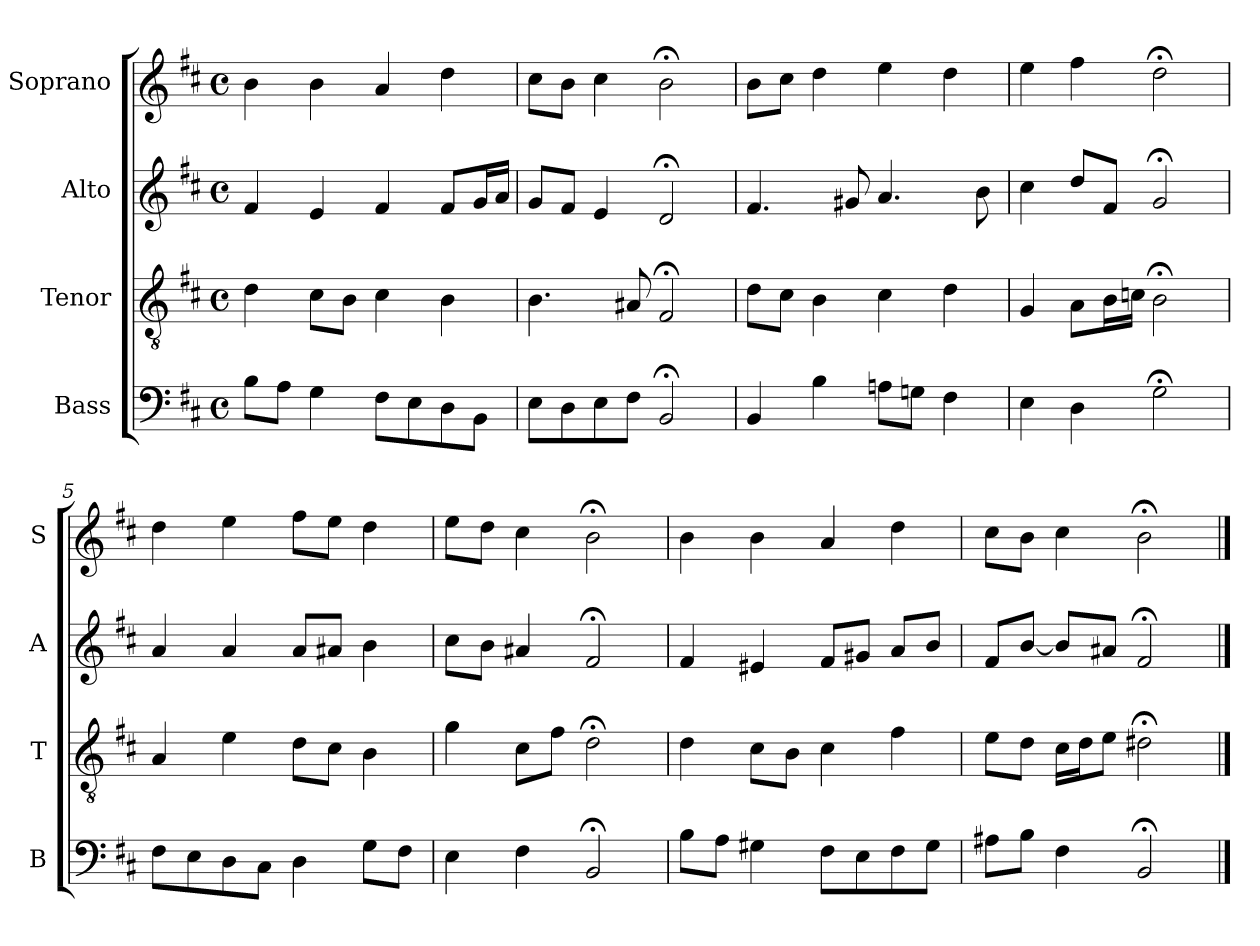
**kern	**kern	**kern	**kern
*part4	*part3	*part2	*part1
*staff4	*staff3	*staff2	*staff1
*I"Bass	*I"Tenor	*I"Alto	*I"Soprano
*I'B	*I'T	*I'A	*I'S
*clefF4	*clefGv2	*clefG2	*clefG2
*k[f#c#]	*k[f#c#]	*k[f#c#]	*k[f#c#]
*b:	*b:	*b:	*b:
*M4/4	*M4/4	*M4/4	*M4/4
*met(c)	*met(c)	*met(c)	*met(c)
*MM100	*MM100	*MM100	*MM100
=1	=1	=1	=1
8BL	4d	4f#	4b
8AJ	.	.	.
4G	8c#L	4e	4b
.	8BJ	.	.
8F#L	4c#	4f#	4a
8E	.	.	.
8D	4B	8f#L	4dd
8BBJ	.	16gL	.
.	.	16aJJ	.
=2	=2	=2	=2
8EL	4.B	8gL	8cc#L
8D	.	8f#J	8bJ
8E	.	4e	4cc#
8F#J	8A#X	.	.
2BB;<	2F#;<	2d;<	2b;<
=3	=3	=3	=3
4BB	8dL	4.f#	8bL
.	8c#J	.	8cc#J
4B	4B	.	4dd
.	.	8g#X	.
8AnL	4c#	4.a	4ee
8GnJ	.	.	.
4F#	4d	.	4dd
.	.	8b	.
=4	=4	=4	=4
4E	4G	4cc#	4ee
4D	8AL	8ddL	4ff#
.	16BL	8f#J	.
.	16cnJJ	.	.
2G;<	2B;<	2g;<	2dd;<
=5	=5	=5	=5
8F#L	4A	4a	4dd
8E	.	.	.
8D	4e	4a	4ee
8C#J	.	.	.
4D	8dL	8aL	8ff#L
.	8c#J	8a#XJ	8eeJ
8GL	4B	4b	4dd
8F#J	.	.	.
=6	=6	=6	=6
4E	4g	8cc#L	8eeL
.	.	8bJ	8ddJ
4F#	8c#L	4a#X	4cc#
.	8f#J	.	.
2BB;<	2d;<	2f#;<	2b;<
=7	=7	=7	=7
8BL	4d	4f#	4b
8AJ	.	.	.
4G#Xi	8c#iL	4e#Xi	4bi
.	8BJ	.	.
8F#L	4c#	8f#L	4a
8E	.	8g#XJ	.
8F#	4f#	8aL	4dd
8G#J	.	8bJ	.
=8	=8	=8	=8
8A#XL	8eL	8f#L	8cc#L
8BJ	8dJ	[8bJ	8bJ
4F#	16c#LL	8bL]	4cc#
.	16dJ	.	.
.	8eJ	8a#XJ	.
2BB;<	2d#X;<	2f#;<	2b;<
==	==	==	==
*-	*-	*-	*-
